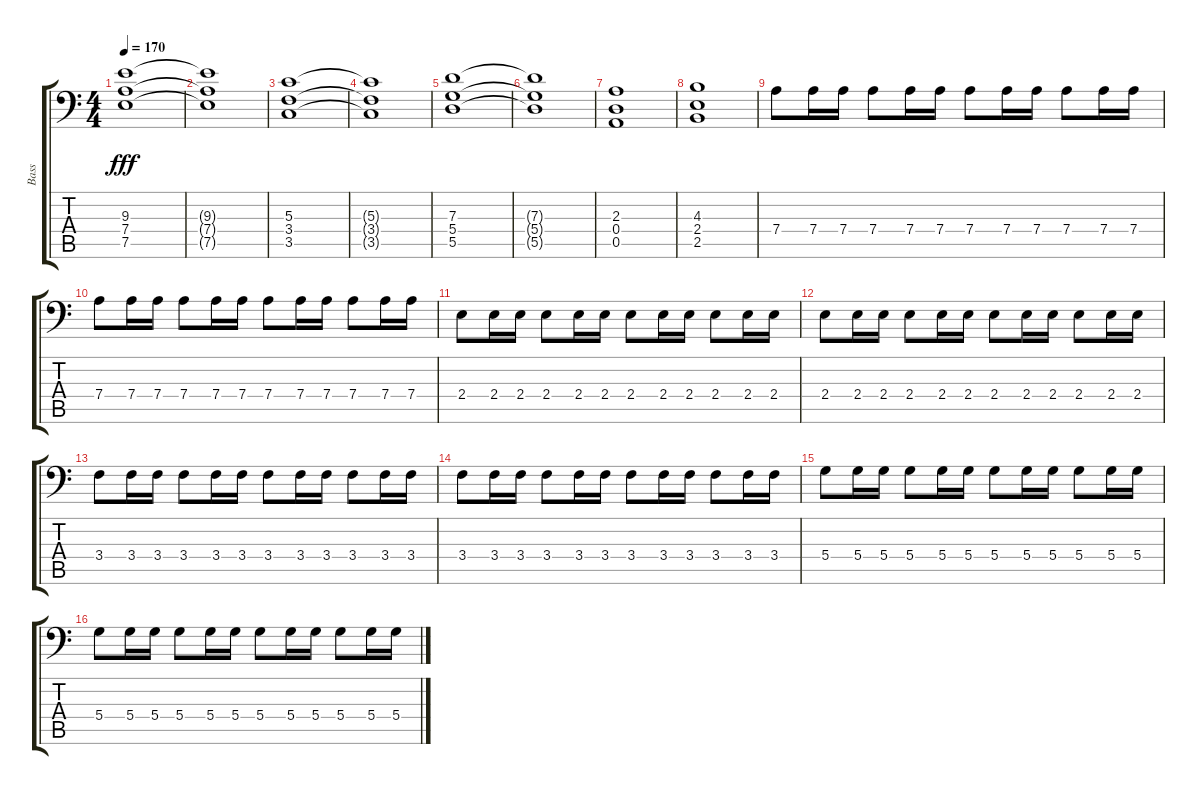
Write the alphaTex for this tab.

\track ("Bass" "Bass") {instrument electricbassfinger}
\staff {score tabs}
\tuning (E3 B2 G2 D2 A1 E1) {hide}
\ts (4 4)
\tempo 170
\clef f4
\ks c
(9.3 7.4 7.5).1{dy fff} |
(9.3{t} 7.4{t} 7.5{t}).1 |
(5.3 3.4 3.5).1 |
(5.3{t} 3.4{t} 3.5{t}).1 |
(7.3 5.4 5.5).1 |
(7.3{t} 5.4{t} 5.5{t}).1 |
(2.3 0.4 0.5).1 |
(4.3 2.4 2.5).1 |
7.4.8 7.4.16 7.4.16 7.4.8 7.4.16 7.4.16 7.4.8 7.4.16 7.4.16 7.4.8 7.4.16 7.4.16 |
7.4.8 7.4.16 7.4.16 7.4.8 7.4.16 7.4.16 7.4.8 7.4.16 7.4.16 7.4.8 7.4.16 7.4.16 |
2.4.8 2.4.16 2.4.16 2.4.8 2.4.16 2.4.16 2.4.8 2.4.16 2.4.16 2.4.8 2.4.16 2.4.16 |
2.4.8 2.4.16 2.4.16 2.4.8 2.4.16 2.4.16 2.4.8 2.4.16 2.4.16 2.4.8 2.4.16 2.4.16 |
3.4.8 3.4.16 3.4.16 3.4.8 3.4.16 3.4.16 3.4.8 3.4.16 3.4.16 3.4.8 3.4.16 3.4.16 |
3.4.8 3.4.16 3.4.16 3.4.8 3.4.16 3.4.16 3.4.8 3.4.16 3.4.16 3.4.8 3.4.16 3.4.16 |
5.4.8 5.4.16 5.4.16 5.4.8 5.4.16 5.4.16 5.4.8 5.4.16 5.4.16 5.4.8 5.4.16 5.4.16 |
5.4.8 5.4.16 5.4.16 5.4.8 5.4.16 5.4.16 5.4.8 5.4.16 5.4.16 5.4.8 5.4.16 5.4.16
